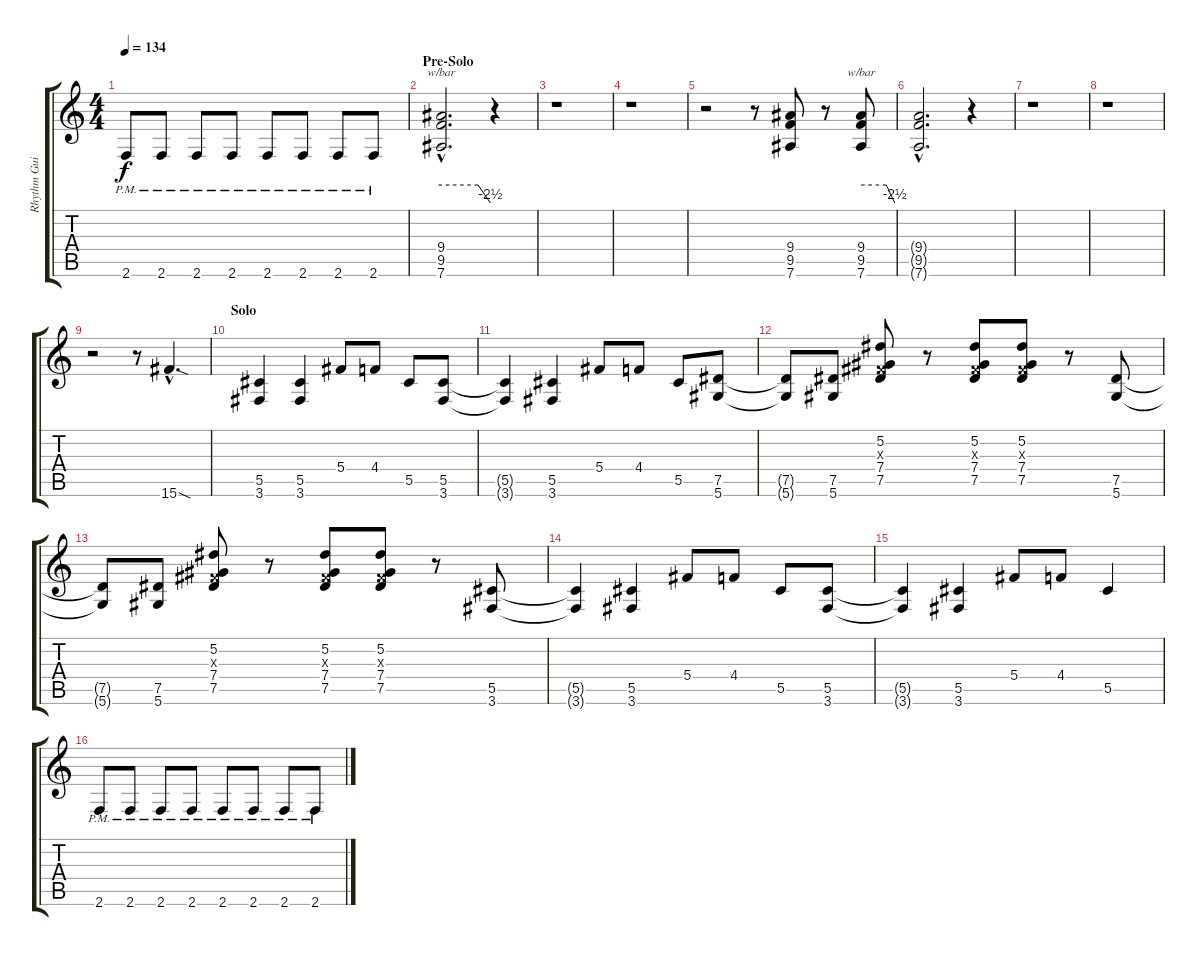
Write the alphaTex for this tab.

\track ("Rhythm Guitar" "Rhythm Gui") {instrument distortionguitar}
\staff {score tabs}
\tuning (Eb4 Bb3 Gb3 Db3 Ab2 Eb2) {hide}
\ts (4 4)
\tempo 134
\clef g2
\ks c
2.6{pm}.8{dy f} 2.6{pm}.8 2.6{pm}.8 2.6{pm}.8 2.6{pm}.8 2.6{pm}.8 2.6{pm}.8 2.6{pm}.8 |
\section ("" "Pre-Solo")
(9.4{hac} 9.5{hac} 7.6{hac}).2{d tbe (custom default 0 0 45 0 60 -10)} r.4 |
r.1 |
r.1 |
r.2 r.8 (9.4 9.5 7.6).8 r.8 (9.4 9.5 7.6).8{tbe (custom default 0 0 45 0 60 -10)} |
(9.4{hac t} 9.5{hac t} 7.6{hac t}).2{d} r.4 |
r.1 |
r.1 |
r.2 r.8 15.6{sod hac}.4{d} |
\section ("" "Solo")
(5.5 3.6).4 (5.5 3.6).4 5.4.8 4.4.8 5.5.8 (5.5 3.6).8 |
(5.5{t} 3.6{t}).4 (5.5 3.6).4 5.4.8 4.4.8 5.5.8 (7.5 5.6).8 |
(7.5{t} 5.6{t}).8 (7.5 5.6).8 (5.2 0.3{x} 7.4 7.5).8 r.8 (5.2 0.3{x} 7.4 7.5).8 (5.2 0.3{x} 7.4 7.5).8 r.8 (7.5 5.6).8 |
(7.5{t} 5.6{t}).8 (7.5 5.6).8 (5.2 0.3{x} 7.4 7.5).8 r.8 (5.2 0.3{x} 7.4 7.5).8 (5.2 0.3{x} 7.4 7.5).8 r.8 (5.5 3.6).8 |
(5.5{t} 3.6{t}).4 (5.5 3.6).4 5.4.8 4.4.8 5.5.8 (5.5 3.6).8 |
(5.5{t} 3.6{t}).4 (5.5 3.6).4 5.4.8 4.4.8 5.5.4 |
2.6{pm}.8 2.6{pm}.8 2.6{pm}.8 2.6{pm}.8 2.6{pm}.8 2.6{pm}.8 2.6{pm}.8 2.6{pm}.8
